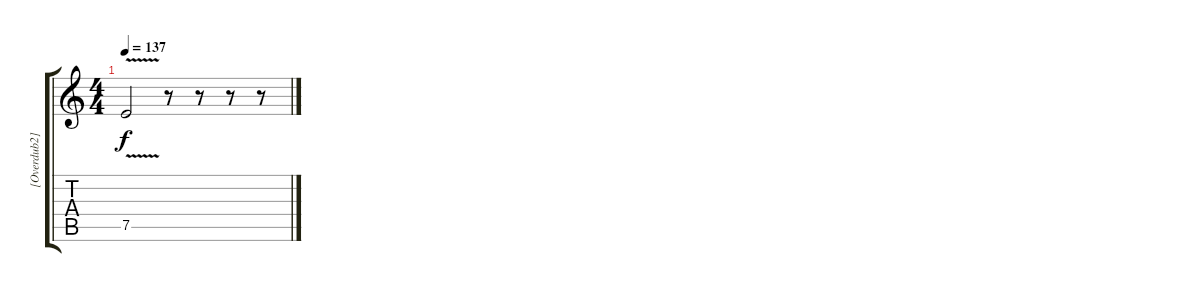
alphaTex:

\track ("[Overdub2]" "[Overdub2]") {instrument distortionguitar}
\staff {score tabs}
\tuning (E4 B3 G3 D3 A2 E2) {hide}
\ts (4 4)
\tempo 137
\clef g2
\ks c
7.5{v}.2{dy f} r.8 r.8 r.8 r.8
